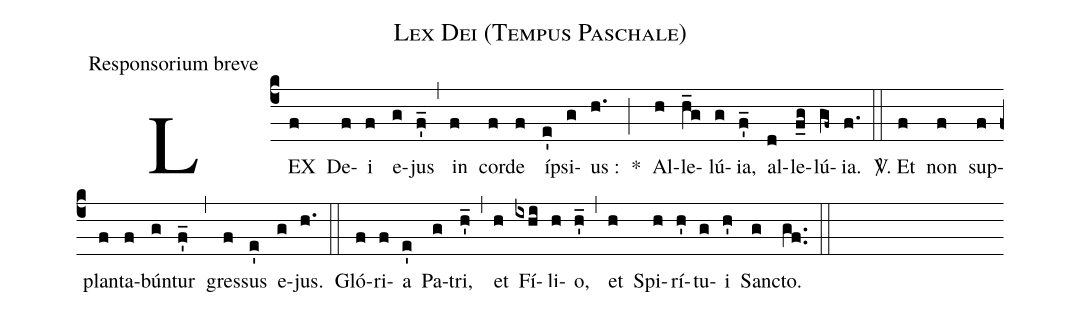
name:Lex Dei (Tempus Paschale);
office-part:Responsorium breve;
%%
(c4) LEX(f) De(f)i(f) e(g)jus(f'_) (,) in(f) cor(f)de(f) í(e')psi(g)us :(h.) *(;) Al(h)le(h_g)lú(g){ia},(f'_) al(d)le(f_g)lú(gf~){ia}.(f.) (::)
<sp>V/</sp>. Et(f) non(f) sup(f)plan(f)ta(f)bún(g)tur(f'_) (,) gres(f)sus(e') e(g)jus.(h.) (::) Gló(f)ri(f)a(e') Pa(g)tri,(h'_) (,) et(h) Fí(ixhi)li(h)o,(h'_) (,) et(h) Spi(h)rí(h')tu(g)i(h') San(g)cto.(gf..) (::)
